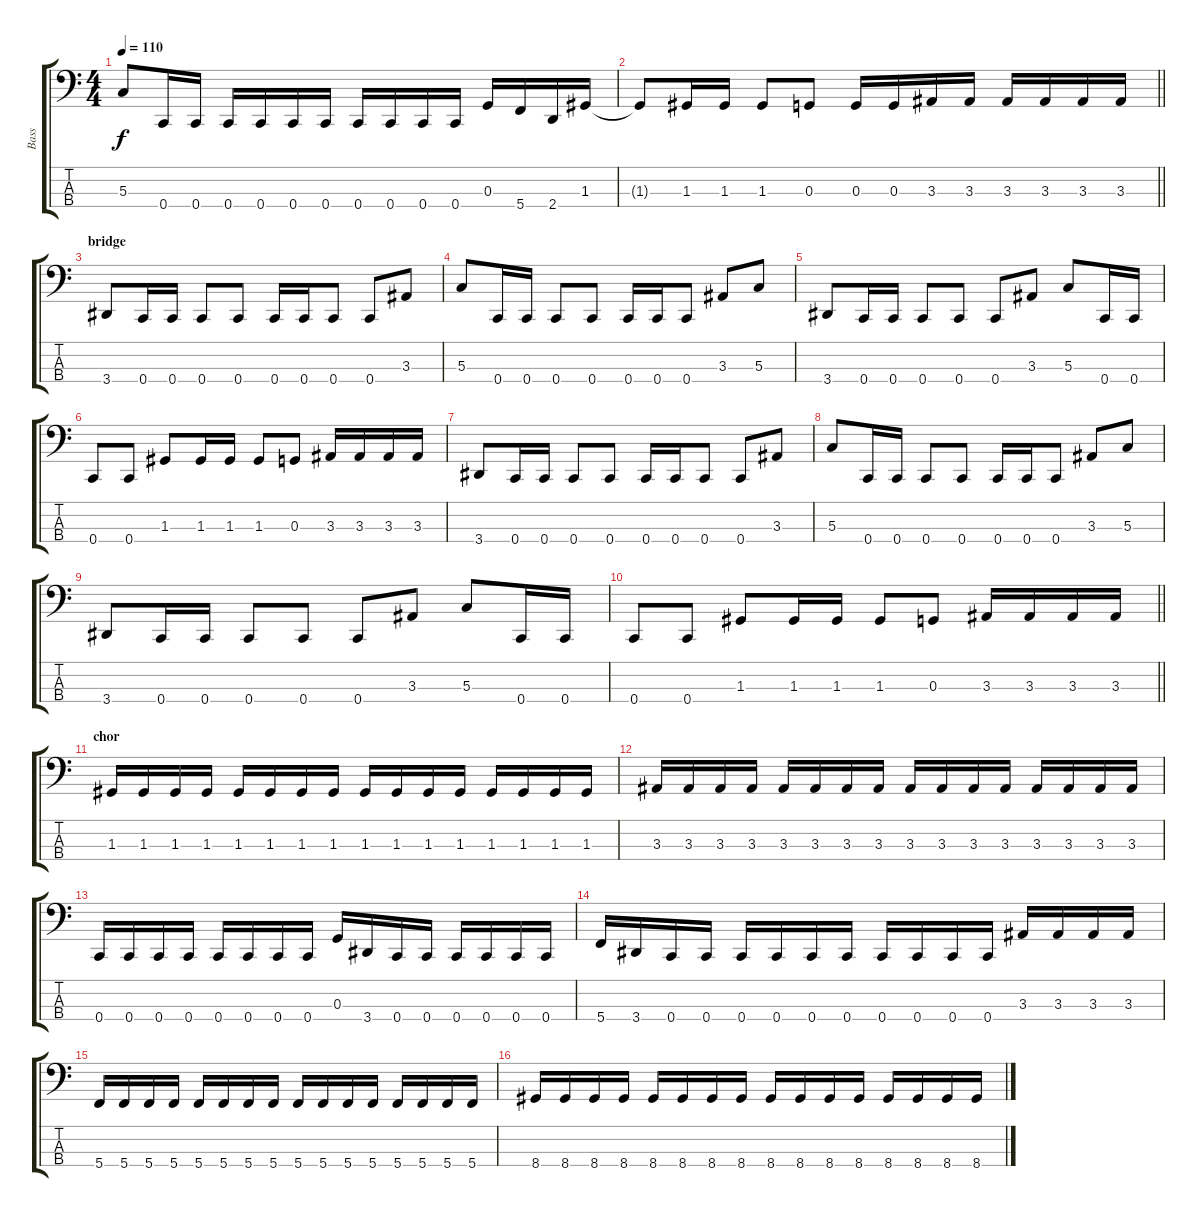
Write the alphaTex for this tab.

\track ("Bass" "Bass") {instrument electricbasspick}
\staff {score tabs}
\tuning (F2 C2 G1 C1) {hide}
\ts (4 4)
\tempo 110
\clef f4
\ks c
5.3.8{dy f} 0.4.16 0.4.16 0.4.16 0.4.16 0.4.16 0.4.16 0.4.16 0.4.16 0.4.16 0.4.16 0.3.16 5.4.16 2.4.16 1.3.16 |
\barLineRight lightlight
1.3{t}.8 1.3.16 1.3.16 1.3.8 0.3.8 0.3.16 0.3.16 3.3.16 3.3.16 3.3.16 3.3.16 3.3.16 3.3.16 |
\section ("" "bridge")
3.4.8 0.4.16 0.4.16 0.4.8 0.4.8 0.4.16 0.4.16 0.4.8 0.4.8 3.3.8 |
5.3.8 0.4.16 0.4.16 0.4.8 0.4.8 0.4.16 0.4.16 0.4.8 3.3.8 5.3.8 |
3.4.8 0.4.16 0.4.16 0.4.8 0.4.8 0.4.8 3.3.8 5.3.8 0.4.16 0.4.16 |
0.4.8 0.4.8 1.3.8 1.3.16 1.3.16 1.3.8 0.3.8 3.3.16 3.3.16 3.3.16 3.3.16 |
3.4.8 0.4.16 0.4.16 0.4.8 0.4.8 0.4.16 0.4.16 0.4.8 0.4.8 3.3.8 |
5.3.8 0.4.16 0.4.16 0.4.8 0.4.8 0.4.16 0.4.16 0.4.8 3.3.8 5.3.8 |
3.4.8 0.4.16 0.4.16 0.4.8 0.4.8 0.4.8 3.3.8 5.3.8 0.4.16 0.4.16 |
\barLineRight lightlight
0.4.8 0.4.8 1.3.8 1.3.16 1.3.16 1.3.8 0.3.8 3.3.16 3.3.16 3.3.16 3.3.16 |
\section ("" "chor")
1.3.16 1.3.16 1.3.16 1.3.16 1.3.16 1.3.16 1.3.16 1.3.16 1.3.16 1.3.16 1.3.16 1.3.16 1.3.16 1.3.16 1.3.16 1.3.16 |
3.3.16 3.3.16 3.3.16 3.3.16 3.3.16 3.3.16 3.3.16 3.3.16 3.3.16 3.3.16 3.3.16 3.3.16 3.3.16 3.3.16 3.3.16 3.3.16 |
0.4.16 0.4.16 0.4.16 0.4.16 0.4.16 0.4.16 0.4.16 0.4.16 0.3.16 3.4.16 0.4.16 0.4.16 0.4.16 0.4.16 0.4.16 0.4.16 |
5.4.16 3.4.16 0.4.16 0.4.16 0.4.16 0.4.16 0.4.16 0.4.16 0.4.16 0.4.16 0.4.16 0.4.16 3.3.16 3.3.16 3.3.16 3.3.16 |
5.4.16 5.4.16 5.4.16 5.4.16 5.4.16 5.4.16 5.4.16 5.4.16 5.4.16 5.4.16 5.4.16 5.4.16 5.4.16 5.4.16 5.4.16 5.4.16 |
8.4.16 8.4.16 8.4.16 8.4.16 8.4.16 8.4.16 8.4.16 8.4.16 8.4.16 8.4.16 8.4.16 8.4.16 8.4.16 8.4.16 8.4.16 8.4.16
